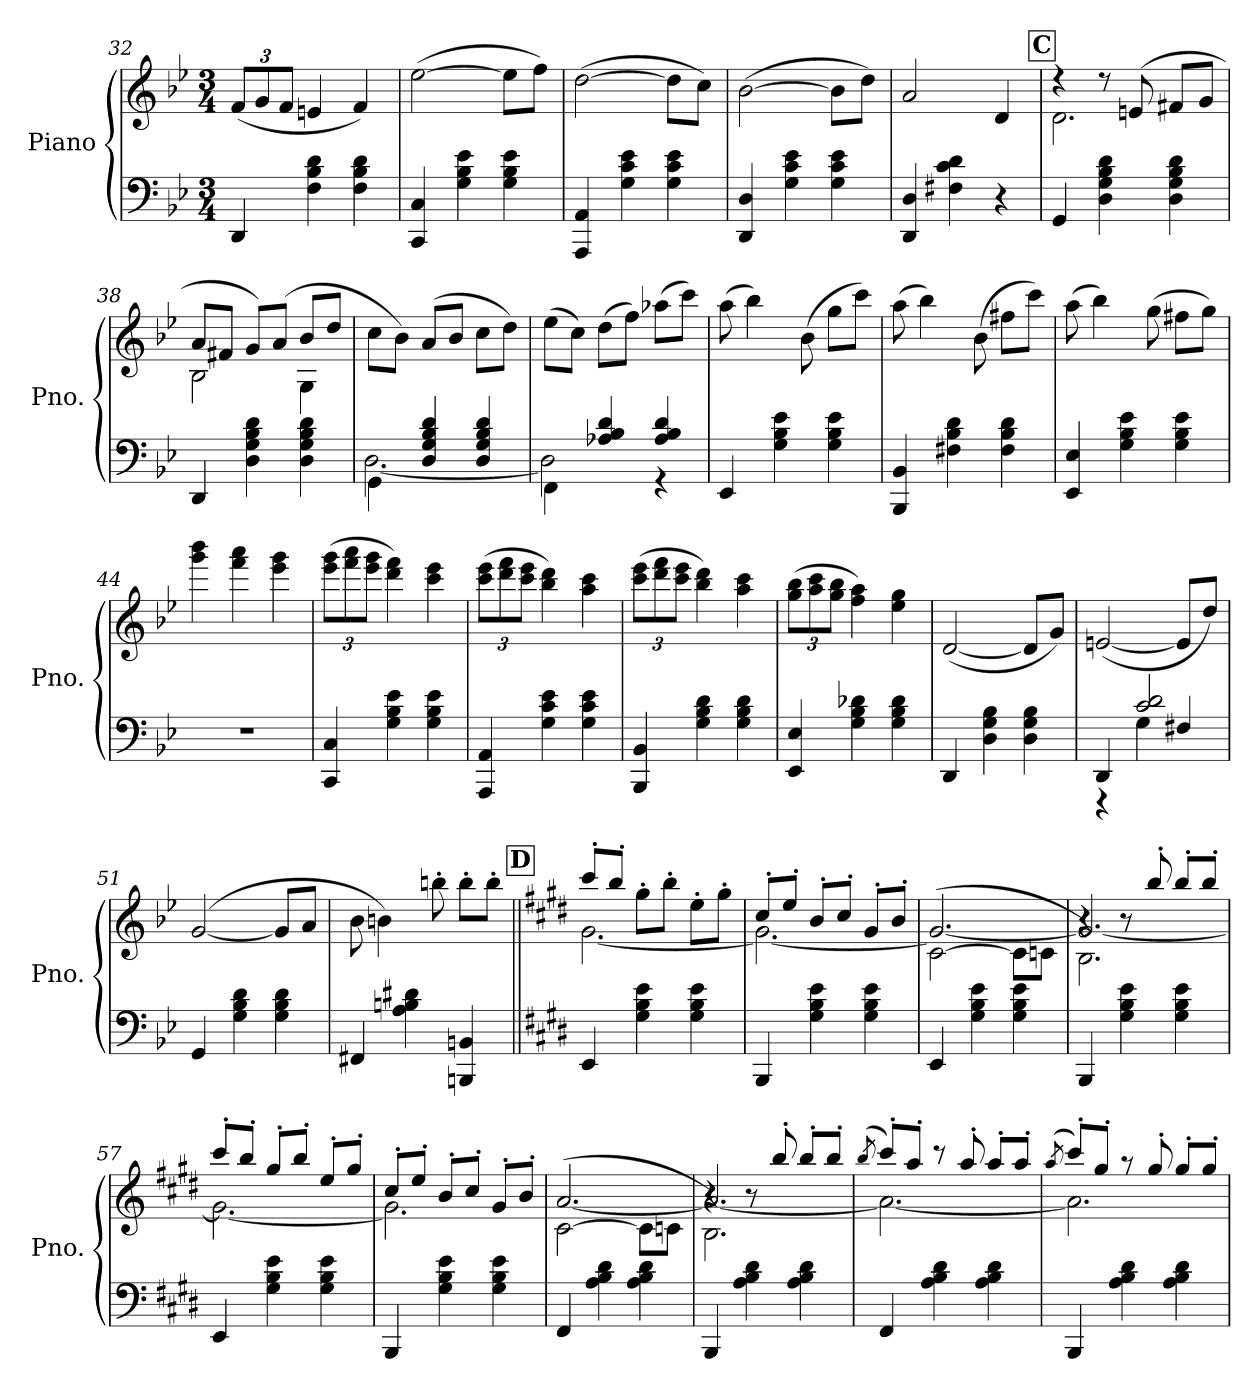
**kern	**kern
*part1	*part1
*staff2	*staff1
*I"Piano	*
*I'Pno.	*
*clefF4	*clefG2
*k[b-e-]	*k[b-e-]
*M3/4	*M3/4
*	*Xbrackettup
=32	=32
4DD/	(>12f/L
.	12g/
.	12f/J
4F\ 4B-\ 4d\	4en/
4F\ 4B-\ 4d\	4f/)
=33	=33
4CC/ 4C/	(>[2ee-\
4G\ 4B-\ 4e-\	.
4G\ 4B-\ 4e-\	8ee-\L]
.	8ff\J)
=34	=34
4AAA/ 4AA/	(>[2dd\
4G\ 4c\ 4e-\	.
4G\ 4c\ 4e-\	8dd\L]
.	8cc\J)
!!LO:LB:g=z
=35	=35
4DD/ 4D/	(>[2b-\
4G\ 4c\ 4e-\	.
4G\ 4c\ 4e-\	8b-\L]
.	8dd\J)
=36	=36
4DD/ 4D/	2a/
4F#X\ 4c\ 4d\	.
4r	4d/
!!LO:REH:place=s1:a:B:fs=14:t=C
=37	=37
*	*^
4GG/	4r	2.d\
4D\ 4G\ 4B-\ 4d\	8r	.
.	(<8en/	.
4D\ 4G\ 4B-\ 4d\	8f#X/L	.
.	8g/J	.
=38	=38	=38
4DD/	8a/L	2B-\
.	8f#X/J	.
4D\ 4G\ 4B-\ 4d\	8g/L)	.
.	(>8a/J	.
4D\ 4G\ 4B-\ 4d\	8b-/L	4G\
.	8dd/J	.
*	*v	*v
=39	=39
*^	*
4GG\	[2.D\	8cc\L
.	.	8b-\J)
4D/ 4G/ 4B-/ 4d/	.	(>8a/L
.	.	8b-/J
4D/ 4G/ 4B-/ 4d/	.	8cc\L
.	.	8dd\J)
=40	=40	=40
4FF\	2D\]	(>8ee-\L
.	.	8cc\J)
4A-X/ 4B-/ 4d/	.	(>8dd\L
.	.	8ff\J)
4A-/ 4B-/ 4d/	4r	(>8aa-X\L
.	.	8ccc\J)
*v	*v	*
=41	=41
4EE-/	(>8aa\
.	4bb-\)
4G\ 4B-\ 4e-\	.
.	(>8b-\
4G\ 4B-\ 4e-\	8gg\L
.	8ccc\J)
=42	=42
4BBB-/ 4BB-/	(>8aa\
.	4bb-\)
4F#X\ 4B-\ 4d\	.
.	(>8b-\
4F#\ 4B-\ 4d\	8ff#X\L
.	8ccc\J)
=43	=43
4EE-/ 4E-/	(>8aa\
.	4bb-\)
4G\ 4B-\ 4e-\	.
.	(>8gg\
4G\ 4B-\ 4e-\	8ff#X\L
.	8gg\J)
!!LO:LB:g=z
=44	=44
2.r	4ggg\ 4bbb-\
.	4fff\ 4aaa\
.	4eee-\ 4ggg\
=45	=45
4CC/ 4C/	(>12eee-\ 12ggg\L
.	12fff\ 12aaa\
.	12eee-\ 12ggg\J
4G\ 4B-\ 4e-\	4ddd\ 4fff\)
4G\ 4B-\ 4e-\	4ccc\ 4eee-\
=46	=46
4AAA/ 4AA/	(>12ccc\ 12eee-\L
.	12ddd\ 12fff\
.	12ccc\ 12eee-\J
4G\ 4c\ 4e-\	4bb-\ 4ddd\)
4G\ 4c\ 4e-\	4aa\ 4ccc\
=47	=47
4BBB-/ 4BB-/	(>12ccc\ 12eee-\L
.	12ddd\ 12fff\
.	12ccc\ 12eee-\J
4G\ 4B-\ 4d\	4bb-\ 4ddd\)
4G\ 4B-\ 4d\	4aa\ 4ccc\
=48	=48
4EE-/ 4E-/	(>12gg\ 12bb-\L
.	12aa\ 12ccc\
.	12gg\ 12bb-\J
4G\ 4B-\ 4d-X\	4ff\ 4aa\)
4G\ 4B-\ 4d-\	4ee-\ 4gg\
=49	=49
4DD/	(<[2d/
4D\ 4G\ 4B-\	.
4D\ 4G\ 4B-\	8d/L]
.	8g/J)
=50	=50
*^	*
4DD/	4r	(<[2en/
4G\	2c/ 2d/	.
4F#X/	.	8e/L]
.	.	8dd/J)
*v	*v	*
=51	=51
4GG/	(>[2g/
4G\ 4B-\ 4d\	.
4G\ 4B-\ 4d\	8g/L]
.	8a/J
=52	=52
4FF#X/	8b-\
.	4bn\)
4A\ 4Bn\ 4d#X\	.
.	8bbn'\
4BBBn/ 4BBn/	8bb'\L
.	8bb'\J
!!LO:PB:g=z
!!LO:REH:place=s1:a:B:fs=14:t=D
=53||	=53||
*k[f#c#g#d#]	*k[f#c#g#d#]
*	*^
4EE/	8ccc#'/L	[2.g#\
.	8bb'/J	.
4G#\ 4B\ 4e\	8gg#'\L	.
.	8bb'\J	.
4G#\ 4B\ 4e\	8ee'\L	.
.	8gg#'\J	.
=54	=54	=54
4BBB/	8cc#'/L	2.g#\_
.	8ee'/J	.
4G#\ 4B\ 4e\	8b'/L	.
.	8cc#'/J	.
4G#\ 4B\ 4e\	8g#'/L	.
.	8b'/J	.
=55	=55	=55
4EE/	(<[2c#\	2.g#/_
4G#\ 4B\ 4e\	.	.
4G#\ 4B\ 4e\	8c#\L]	.
.	8cn\J	.
=56	=56	=56
*	*	*^
4BBB/	2.B\)	2.g#/_	4r
4G#\ 4B\ 4e\	.	.	8r
.	.	.	8bb'/
4G#\ 4B\ 4e\	.	.	8bb'/L
.	.	.	8bb'/J
*	*	*v	*v
=57	=57	=57
4EE/	8ccc#'/L	2.g#\_
.	8bb'/J	.
4G#\ 4B\ 4e\	8gg#'/L	.
.	8bb'/J	.
4G#\ 4B\ 4e\	8ee'/L	.
.	8gg#'/J	.
=58	=58	=58
4BBB/	8cc#'/L	2.g#\]
.	8ee'/J	.
4G#\ 4B\ 4e\	8b'/L	.
.	8cc#'/J	.
4G#\ 4B\ 4e\	8g#'/L	.
.	8b'/J	.
=59	=59	=59
4FF#/	(<[2c#\	[2.a/
4A\ 4B\ 4d#\	.	.
4A\ 4B\ 4d#\	8c#\L]	.
.	8cn\J	.
=60	=60	=60
*	*	*^
4BBB/	2.B\)	2.a/_	4r
4A\ 4B\ 4d#\	.	.	8r
.	.	.	8bb'/
4A\ 4B\ 4d#\	.	.	8bb'/L
.	.	.	8bb'/J
*	*v	*v	*v
!!LO:LB:g=z
=61	=61
.	(<8qbb/
*	*^
4FF#/	8ccc#'/L)	2.a\_
.	8aa'/J	.
4A\ 4B\ 4d#\	8r	.
.	8aa'/	.
4A\ 4B\ 4d#\	8aa'/L	.
.	8aa'/J	.
=62	=62	=62
.	(<8qaa/	.
4BBB/	8ccc#'/L)	2.a\]
.	8gg#'/J	.
4A\ 4B\ 4d#\	8r	.
.	8gg#'/	.
4A\ 4B\ 4d#\	8gg#'/L	.
.	8gg#'/J	.
*	*v	*v
=	=
*-	*-
